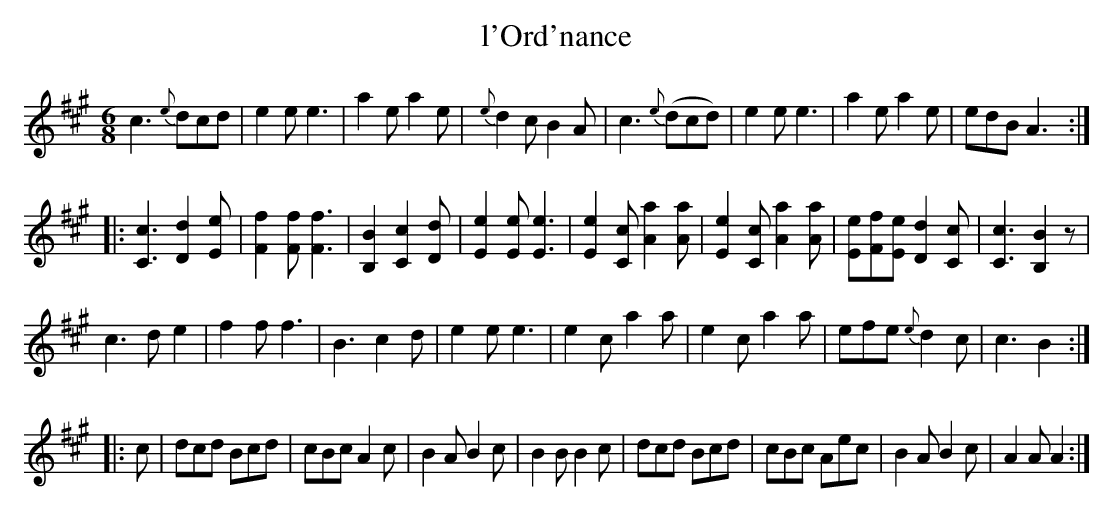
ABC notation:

X:1
T:l'Ord'nance
M:6/8
K:A
c3 {e}dcd| e2e e3| a2e a2e| {e}d2c B2A|\
c3 {e}(dcd)| e2e e3| a2e a2e| edB A3:|
|:[c3C3] [d2D2][eE]| [f2F2][fF] [f3F3]|\
[B2B,2][c2C2][dD]| [e2E2][eE] [e3E3]|\
[e2E2][cC] [a2A2][aA]| [e2E2][cC] [a2A2][aA]| \
[eE][fF][eE] [d2D2][cC]| [c3C3] [B2B,2]z|
c3 de2| f2f f3| B3 c2d| e2e e3|\
e2c a2a| e2c a2a| efe {e}d2c| c3 B2:|
|:c|\
dcd Bcd| cBc A2c| B2A B2c| B2B B2c| \
dcd Bcd| cBc Aec| B2A B2c| A2A A2:|
